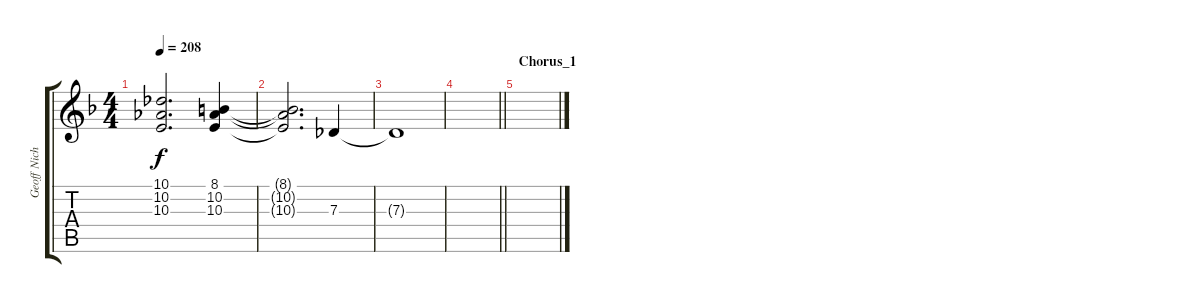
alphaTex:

\track ("Geoff Nichols" "Geoff Nich") {instrument stringensemble1}
\staff {score tabs}
\tuning (Eb4 Bb3 Gb3 Db3 Ab2 Eb2) {hide}
\ts (4 4)
\tempo 208
\clef g2
\ks f
(10.1 10.2 10.3).2{d dy f} (8.1 10.2 10.3).4 |
(8.1{t} 10.2{t} 10.3{t}).2{d} 7.3.4 |
7.3{t}.1 |
\barLineRight lightlight
|
\section ("" "Chorus_1")
